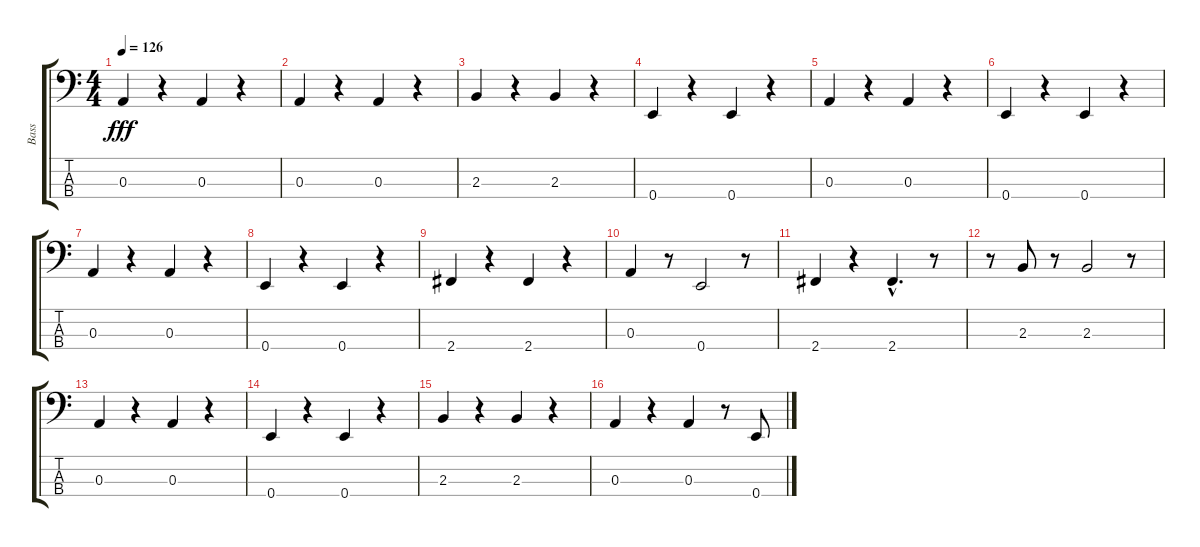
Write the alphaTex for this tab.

\track ("Bass" "Bass") {instrument electricbassfinger}
\staff {score tabs}
\tuning (G2 D2 A1 E1) {hide}
\ts (4 4)
\tempo 126
\clef f4
\ks c
0.3.4{dy fff} r.4 0.3.4 r.4 |
0.3.4 r.4 0.3.4 r.4 |
2.3.4 r.4 2.3.4 r.4 |
0.4.4 r.4 0.4.4 r.4 |
0.3.4 r.4 0.3.4 r.4 |
0.4.4 r.4 0.4.4 r.4 |
0.3.4 r.4 0.3.4 r.4 |
0.4.4 r.4 0.4.4 r.4 |
2.4.4 r.4 2.4.4 r.4 |
0.3.4 r.8 0.4.2 r.8 |
2.4.4 r.4 2.4{hac}.4{d} r.8 |
r.8 2.3.8 r.8 2.3.2 r.8 |
0.3.4 r.4 0.3.4 r.4 |
0.4.4 r.4 0.4.4 r.4 |
2.3.4 r.4 2.3.4 r.4 |
0.3.4 r.4 0.3.4 r.8 0.4.8
